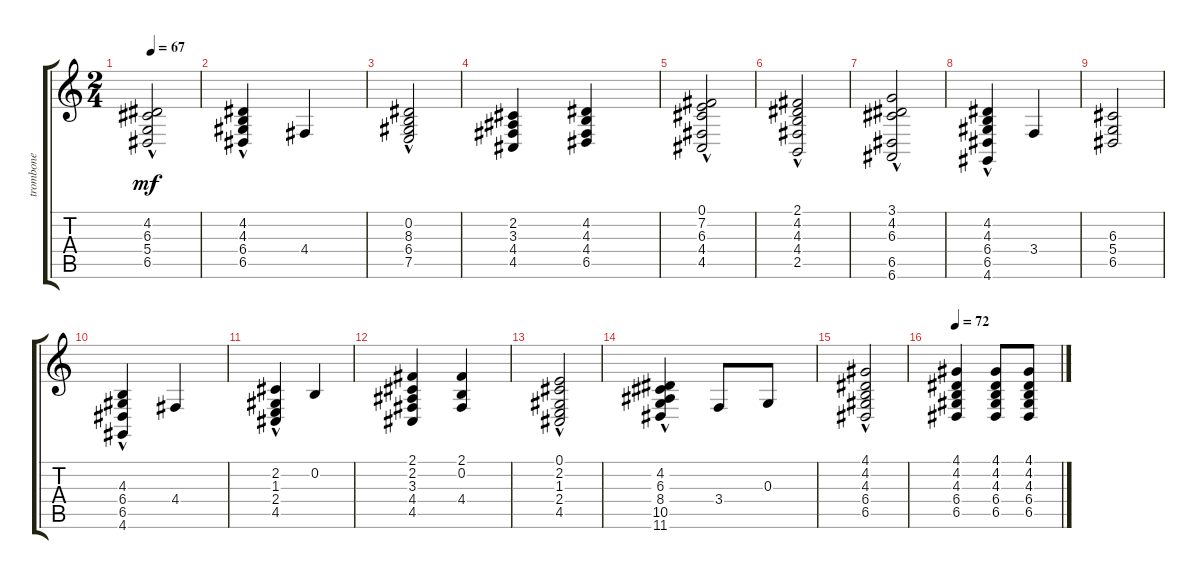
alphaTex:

\track ("trombone" "trombone") {instrument trombone}
\staff {score tabs}
\tuning (E4 B3 G3 D3 A2 E2) {hide}
\ts (2 4)
\tempo 67
\clef g2
\ks c
(4.2 6.3{hac} 5.4{hac} 6.5{hac}).2{dy mf} |
(4.2{hac} 4.3{hac} 6.4 6.5{hac}).4 4.4.4 |
(0.2{hac} 8.3{hac} 6.4 7.5).2 |
(2.2 3.3 4.4 4.5).4 (4.2 4.3 4.4 6.5).4 |
(0.1{hac} 7.2{hac} 6.3{hac} 4.4{hac} 4.5).2 |
(2.1{hac} 4.2{hac} 4.3{hac} 4.4{hac} 2.5).2 |
(3.1{hac} 4.2{hac} 6.3{hac} 6.5 6.6).2 |
(4.2{hac} 4.3{hac} 6.4{hac} 6.5 4.6{hac}).4 3.4.4 |
(6.3 5.4 6.5).2 |
(4.3{hac} 6.4 6.5 4.6{hac}).4 4.4.4 |
(2.2 1.3 2.4 4.5{hac}).4 0.2.4 |
(2.1 2.2 3.3 4.4 4.5).4 (2.1 0.2 4.4).4 |
(0.1{hac} 2.2 1.3{hac} 2.4{hac} 4.5).2 |
(4.2{hac} 6.3 8.4{hac} 10.5 11.6).4 3.4.8 0.3.8 |
(4.1{hac} 4.2{hac} 4.3{hac} 6.4{hac} 6.5).2 |
\tempo 72
(4.1 4.2 4.3 6.4 6.5).4 (4.1 4.2 4.3 6.4 6.5).8 (4.1 4.2 4.3 6.4 6.5).8
